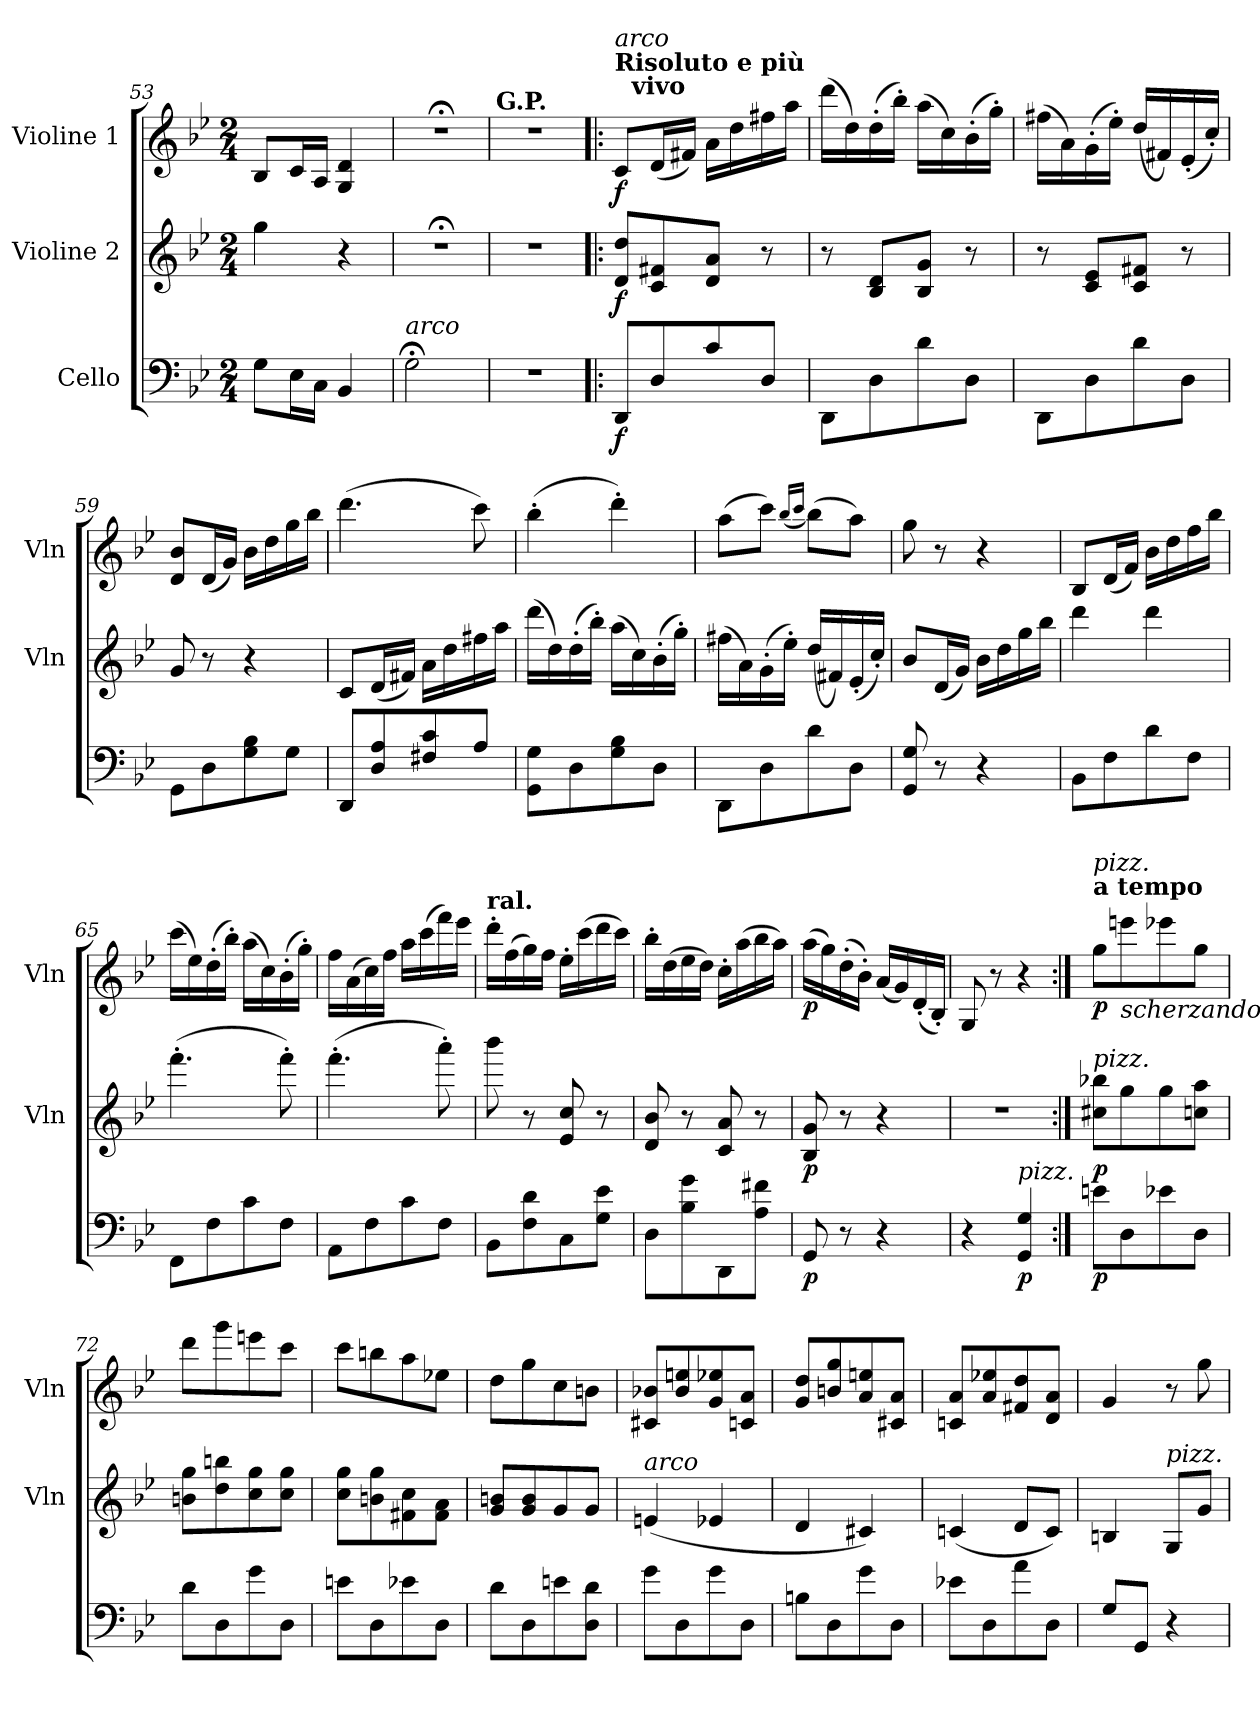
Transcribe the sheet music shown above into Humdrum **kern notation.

**kern	**dynam	**kern	**dynam	**kern	**dynam
*part3	*part3	*part2	*part2	*part1	*part1
*staff3	*staff3	*staff2	*staff2	*staff1	*staff1
*I"Cello	*	*I"Violine 2	*	*I"Violine 1	*
*	*	*I'Vln	*	*I'Vln	*
*clefF4	*	*clefG2	*	*clefG2	*
*k[b-e-]	*	*k[b-e-]	*	*k[b-e-]	*
*B-:	*	*B-:	*	*B-:	*
*M2/4	*	*M2/4	*	*M2/4	*
=53	=53	=53	=53	=53	=53
8GL	.	4gg	.	8B-L	.
16E-L	.	.	.	16cL	.
16CJJ	.	.	.	16AJJ	.
4BB-	.	4r	.	4G 4d	.
=54	=54	=54	=54	=54	=54
!LO:TX:a:i:t=arco	!	!	!	!	!
2G;<	.	2r;<	.	2r;<	.
=55	=55	=55	=55	=55	=55
!	!	!	!	!LO:TX:a:B:t=G.P.	!
2r	.	2r	.	2r	.
=56!|:	=56!|:	=56!|:	=56!|:	=56!|:	=56!|:
!	!	!	!	!LO:TX:a:B:t=Risoluto e più\n                  vivo	!
!	!	!	!	!LO:TX:a:i:t=arco	!
!	!LO:DY:b	!	!LO:DY:b	!	!LO:DY:b
8DDL	f	8d 8ddL	f	8cL	f
8D	.	8c 8f#X	.	(<16dL	.
.	.	.	.	16f#XJJ)	.
8c	.	8d 8aJ	.	16aLL	.
.	.	.	.	16dd	.
8DJ	.	8r	.	16ff#X	.
.	.	.	.	16aaJJ	.
=57	=57	=57	=57	=57	=57
8DDL	.	8r	.	(>16dddLL	.
.	.	.	.	16dd)	.
8D	.	8B- 8dL	.	(>16dd'	.
.	.	.	.	16bb-'JJ)	.
8d	.	8B- 8gJ	.	(>16aaLL	.
.	.	.	.	16cc)	.
8DJ	.	8r	.	(>16b-'	.
.	.	.	.	16gg'JJ)	.
=58	=58	=58	=58	=58	=58
8DDL	.	8r	.	(>16ff#XLL	.
.	.	.	.	16a)	.
8D	.	8c 8e-L	.	(>16g'	.
.	.	.	.	16ee-'JJ)	.
8d	.	8c 8f#XJ	.	(<16ddLL	.
.	.	.	.	16f#X)	.
8DJ	.	8r	.	(<16e-'	.
.	.	.	.	16cc'JJ)	.
=59	=59	=59	=59	=59	=59
8GGL	.	8g	.	8d 8b-L	.
8D	.	8r	.	(<16dL	.
.	.	.	.	16gJJ)	.
8G 8B-	.	4r	.	16b-LL	.
.	.	.	.	16dd	.
8GJ	.	.	.	16gg	.
.	.	.	.	16bb-JJ	.
!!LO:LB:g=z
=60	=60	=60	=60	=60	=60
8DDL	.	8cL	.	(>4.ddd	.
8D 8A	.	(<16dL	.	.	.
.	.	16f#XJJ)	.	.	.
8F#X 8c	.	16aLL	.	.	.
.	.	16dd	.	.	.
8AJ	.	16ff#X	.	8ccc)	.
.	.	16aaJJ	.	.	.
=61	=61	=61	=61	=61	=61
8GG 8GL	.	(>16dddLL	.	(>4bb-'	.
.	.	16dd)	.	.	.
8D	.	(>16dd'	.	.	.
.	.	16bb-'JJ)	.	.	.
8G 8B-	.	(>16aaLL	.	4ddd')	.
.	.	16cc)	.	.	.
8DJ	.	(>16b-'	.	.	.
.	.	16gg'JJ)	.	.	.
=62	=62	=62	=62	=62	=62
8DDL	.	(>16ff#XLL	.	(>8aaL	.
.	.	16a)	.	.	.
8D	.	(>16g'	.	8cccJ)	.
.	.	16ee-'JJ)	.	.	.
.	.	.	.	(>16qbb-LL	.
.	.	.	.	16qcccJJ	.
8d	.	(>16ddLL	.	(>8bb-L)	.
.	.	16f#X)	.	.	.
8DJ	.	(>16e-'	.	8aaJ)	.
.	.	16cc'JJ)	.	.	.
=63	=63	=63	=63	=63	=63
8GG 8G	.	8b-L	.	8gg	.
8r	.	(>16dL	.	8r	.
.	.	16gJJ)	.	.	.
4r	.	16b-LL	.	4r	.
.	.	16dd	.	.	.
.	.	16gg	.	.	.
.	.	16bb-JJ	.	.	.
!!LO:LB:g=z
=64	=64	=64	=64	=64	=64
8BB-L	.	4ddd	.	8B-L	.
8F	.	.	.	(<16dL	.
.	.	.	.	16fJJ)	.
8d	.	4ddd	.	16b-LL	.
.	.	.	.	16dd	.
8FJ	.	.	.	16ff	.
.	.	.	.	16bb-JJ	.
=65	=65	=65	=65	=65	=65
8FFL	.	(>4.fff'	.	(>16cccLL	.
.	.	.	.	16ee-)	.
8F	.	.	.	(>16dd'	.
.	.	.	.	16bb-'JJ)	.
8c	.	.	.	(>16aaLL	.
.	.	.	.	16cc)	.
8FJ	.	8fff')	.	(>16b-'	.
.	.	.	.	16gg'JJ)	.
=66	=66	=66	=66	=66	=66
8AAL	.	(>4.fff'	.	16ffLL	.
.	.	.	.	(>16a	.
8F	.	.	.	16cc)	.
.	.	.	.	16ffJJ	.
8c	.	.	.	16aaLL	.
.	.	.	.	(>16ccc	.
8FJ	.	8aaa')	.	16fff)	.
.	.	.	.	16eee-JJ	.
=67	=67	=67	=67	=67	=67
!	!	!	!	!LO:TX:a:B:t=ral.	!
8BB-L	.	8bbb-	.	16ddd'LL	.
.	.	.	.	(>16ff	.
8F 8d	.	8r	.	16gg)	.
.	.	.	.	16ffJJ	.
8C	.	8e- 8cc	.	16ee-'LL	.
.	.	.	.	(>16ccc	.
8G 8e-J	.	8r	.	16ddd	.
.	.	.	.	16cccJJ)	.
!!LO:LB:g=z
=68	=68	=68	=68	=68	=68
8DL	.	8d 8b-	.	16bb-'LL	.
.	.	.	.	(>16dd	.
8B- 8g	.	8r	.	16ee-	.
.	.	.	.	16ddJJ)	.
8DD	.	8c 8a	.	16cc'LL	.
.	.	.	.	(>16aa	.
8A 8f#XJ	.	8r	.	16bb-	.
.	.	.	.	16aaJJ)	.
=69	=69	=69	=69	=69	=69
!	!LO:DY:b	!	!LO:DY:b	!	!LO:DY:b
8GG	p	8B- 8g	p	(>16aaLL	p
.	.	.	.	16gg)	.
8r	.	8r	.	(>16dd'	.
.	.	.	.	16b-'JJ)	.
4r	.	4r	.	(<16aLL	.
.	.	.	.	16g)	.
.	.	.	.	(<16d'	.
.	.	.	.	16B-'JJ)	.
=70	=70	=70	=70	=70	=70
4r	.	2r	.	8G	.
.	.	.	.	8r	.
!LO:TX:a:i:t=pizz.	!	!	!	!	!
!	!LO:DY:b	!	!	!	!
4GG 4G	p	.	.	4r	.
=71:|!	=71:|!	=71:|!	=71:|!	=71:|!	=71:|!
!	!	!	!	!LO:TX:a:B:t=a tempo	!
!	!	!	!	!LO:TX:a:i:t=pizz.	!
!	!	!LO:TX:a:i:t=pizz.	!	!	!
!	!LO:DY:b	!	!LO:DY:b	!	!LO:DY:b
8eL	p	8cc#X 8bb-XL	p	8ggL	p
!	!	!	!	!LO:TX:b:i:t=scherzando	!
8D	.	8gg	.	8eee	.
8e-X	.	8gg	.	8eee-X	.
8DJ	.	8ccn 8aaJ	.	8ggJ	.
!!LO:LB:g=z
=72	=72	=72	=72	=72	=72
8dL	.	8b 8ggL	.	8dddL	.
8D	.	8dd 8bb	.	8ggg	.
8g	.	8cc 8gg	.	8eeen	.
8DJ	.	8cc 8ggJ	.	8cccJ	.
=73	=73	=73	=73	=73	=73
8eL	.	8cc 8ggL	.	8cccL	.
8D	.	8b 8gg	.	8bb	.
8e-X	.	8f# 8cc	.	8aa	.
8DJ	.	8f# 8aJ	.	8ee-XJ	.
=74	=74	=74	=74	=74	=74
8dL	.	8g 8bL	.	8ddL	.
8D	.	8g 8b	.	8gg	.
8e	.	8g	.	8cc	.
8D 8dJ	.	8gJ	.	8bJ	.
=75	=75	=75	=75	=75	=75
!	!	!LO:TX:a:i:t=arco	!	!	!
8gL	.	(<4e	.	8c#X 8b-XL	.
8D	.	.	.	8b- 8ee	.
8g	.	4e-X	.	8g 8ee-X	.
8DJ	.	.	.	8cn 8aJ	.
=76	=76	=76	=76	=76	=76
8BL	.	4d	.	8g 8ddL	.
8D	.	.	.	8b 8gg	.
8g	.	4c#X)	.	8a 8ee	.
8DJ	.	.	.	8c#X 8aJ	.
=77	=77	=77	=77	=77	=77
8e-XL	.	(<4cn	.	8cn 8aL	.
8D	.	.	.	8a 8ee-X	.
8a	.	8dL	.	8f# 8dd	.
8DJ	.	8cJ)	.	8d 8aJ	.
=78	=78	=78	=78	=78	=78
8GL	.	4B	.	4g	.
8GGJ	.	.	.	.	.
!	!	!LO:TX:a:i:t=pizz.	!	!	!
4r	.	8GL	.	8r	.
.	.	8gJ	.	8gg	.
=	=	=	=	=	=
*-	*-	*-	*-	*-	*-
